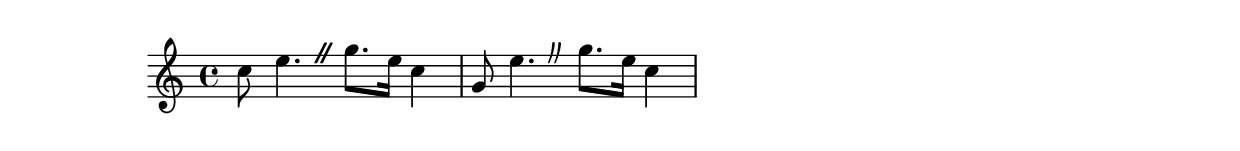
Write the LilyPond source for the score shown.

%% Do not edit this file; it is automatically
%% generated from LSR http://lsr.dsi.unimi.it
%% This file is in the public domain.
\version "2.13.16"

\header {
  lsrtags = "expressive-marks, tweaks-and-overrides"

%% Translation of GIT committish: 00ef2ac3dd16e21c9ffdffaa4d6d043a3f1a76e6
  texidoces = "
Las marcas de cesura se pueden crear sobreescribiendo la propiedad
@code{'text} del objeto @code{BreathingSign}.  También está disponible
una marca de cesura curva.

"
  doctitlees = "Insertar una cesura"


%% Translation of GIT committish: d96023d8792c8af202c7cb8508010c0d3648899d
 texidocde = "
Zäsurzeichen können erstellt werden, indem die @code{'text}-Eigenschaft
des @code{BreathingSign}-Objektes verändert wird.  Ein gekrümmtes
Zäsurzeichen ist auch möglich.
"
  doctitlede = "Eine Zäsur einfügen"

%% Translation of GIT committish: ae814f45737bd1bdaf65b413a4c37f70b84313b7
  texidocfr = "
Une surcharge de la propriété @code{'text} de l'objet
@code{BreathingSign} permet de créer une marque de césure.  LilyPond
dispose également d'une variante courbée.

"
  doctitlefr = "Insertion d'une césure"


  texidoc = "
Caesura marks can be created by overriding the @code{'text} property of
the @code{BreathingSign} object. A curved caesura mark is also
available.

"
  doctitle = "Inserting a caesura"
} % begin verbatim

\relative c'' {
  \override BreathingSign #'text = \markup {
    \musicglyph #"scripts.caesura.straight"
  }
  c8 e4. \breathe g8. e16 c4

  \override BreathingSign #'text = \markup {
    \musicglyph #"scripts.caesura.curved"
  }
  g8 e'4. \breathe g8. e16 c4
}
